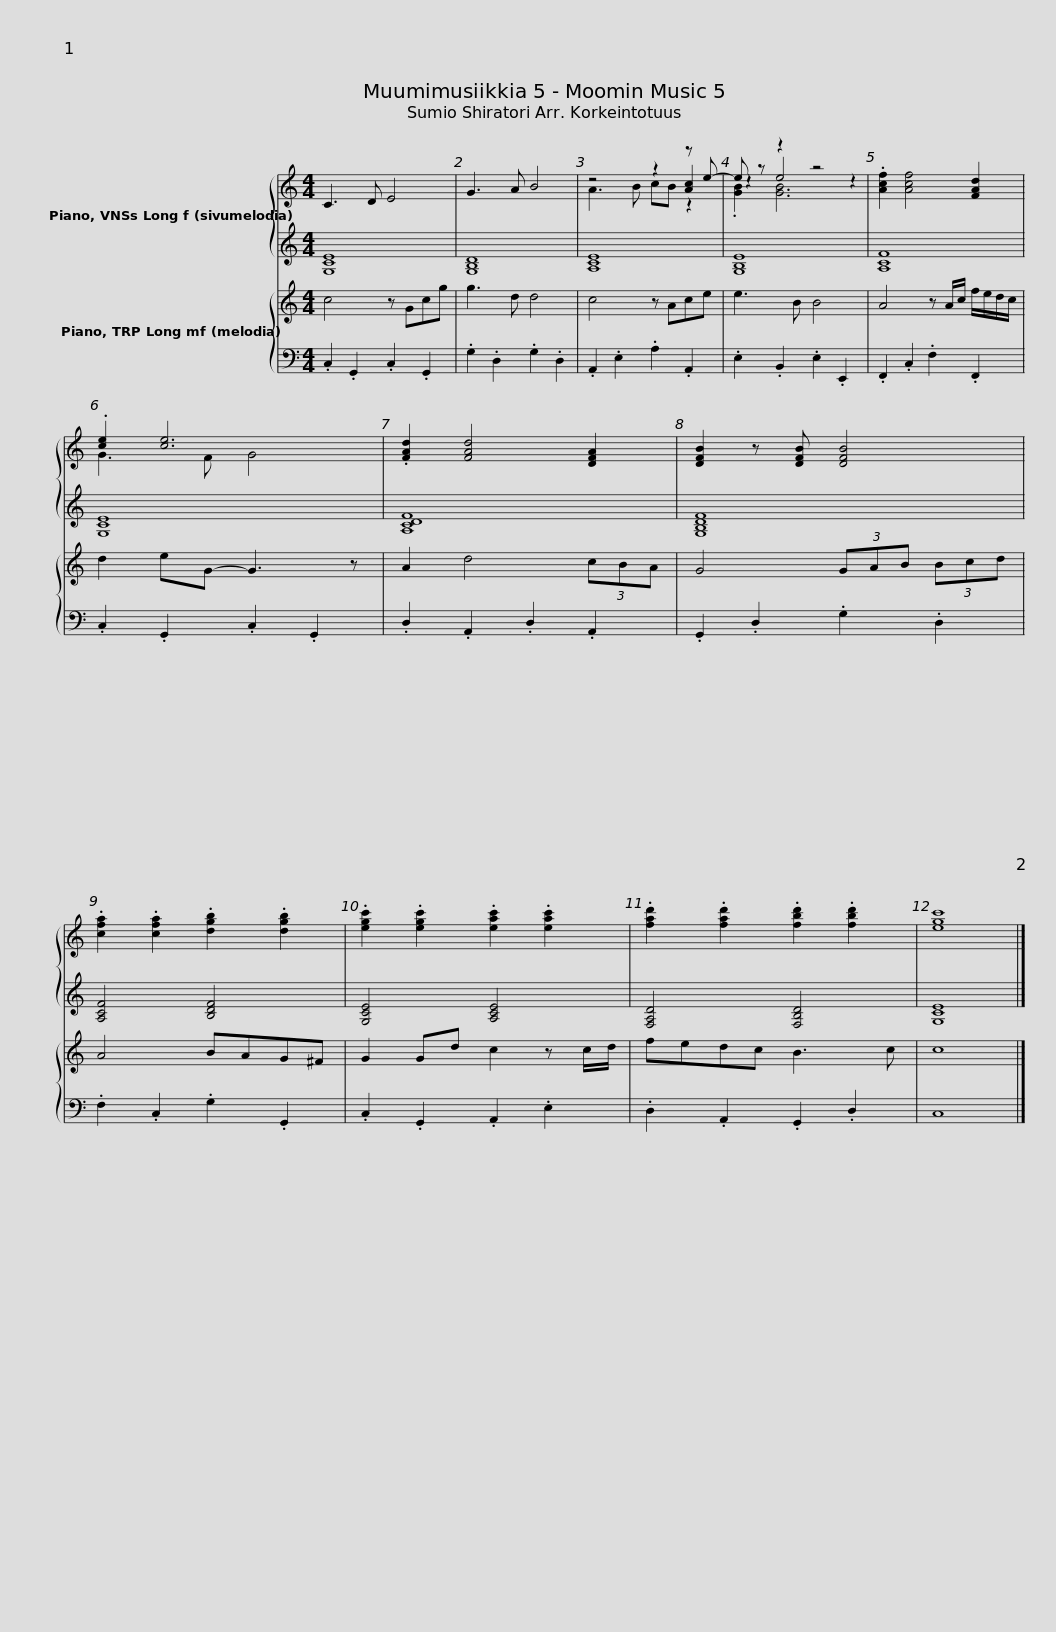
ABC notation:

X:1
%%score { ( 1 3 4 ) | 2 } { 5 | 6 }
L:1/8
M:4/4
I:linebreak $
K:C
V:1 treble
V:3 treble
V:4 treble
V:2 treble
V:5 treble
V:6 bass
V:1
 C3 D E4 | G3 A B4 | z4 z2 z e- | e z z2 z4 | .[Acf]2 [Acf]4 [FAd]2 |$ %5
 .[ce]2 [ce]6 | .[FAd]2 [FAd]4 [DFA]2 | [DFB]2 z [DFB] [DFB]4 | .[cfa]2 .[cfa]2 .[dgb]2 .[dgb]2 | .[egc']2 .[egc']2 .[eac']2 .[eac']2 |$ %10
 .[fad']2 .[fad']2 .[fbd']2 .[fbd']2 | [egc']8 |] %12
V:2
 [G,CE]8 | [G,B,D]8 | [A,CE]8 | [G,B,E]8 | [A,CF]8 |$ %5
 [G,CE]8 | [A,CDF]8 | [G,B,DF]8 | [A,CF]4 [B,DF]4 | [G,CE]4 [A,CE]4 |$ %10
 [F,A,D]4 [F,B,D]4 | [G,CE]8 |] %12
V:3
 x8 | x8 | z4 z2 [Ac]2 | z2 e4 z2 | x8 |$ %5
 G3 F G4 | x8 | x8 | x8 | x8 |$ %10
 x8 | x8 |] %12
V:4
 x8 | x8 | A3 B cB z2 | .[GB]2 [GB]6 | x8 |$ %5
 x8 | x8 | x8 | x8 | x8 |$ %10
 x8 | x8 |] %12
V:5
 c4 z Gcg | g3 d d4 | c4 z Ace | e3 B B4 | A4 z A/c/ f/e/d/c/ |$ %5
 d2 eG- G3 z | A2 d4 (3cBA | G4 (3GAB (3Bcd | A4 BAG^F | G2 Gd c2 z c/d/ |$ %10
 fedc B3 c | c8 |] %12
V:6
 .C,2 .G,,2 .C,2 .G,,2 | .G,2 .D,2 .G,2 .D,2 | .A,,2 .E,2 .A,2 .A,,2 | .E,2 .B,,2 .E,2 .E,,2 | .F,,2 .C,2 .F,2 .F,,2 |$ %5
 .C,2 .G,,2 .C,2 .G,,2 | .D,2 .A,,2 .D,2 .A,,2 | .G,,2 .D,2 .G,2 .D,2 | .F,2 .C,2 .G,2 .G,,2 | .C,2 .G,,2 .A,,2 .E,2 |$ %10
 .D,2 .A,,2 .G,,2 .D,2 | C,8 |] %12
